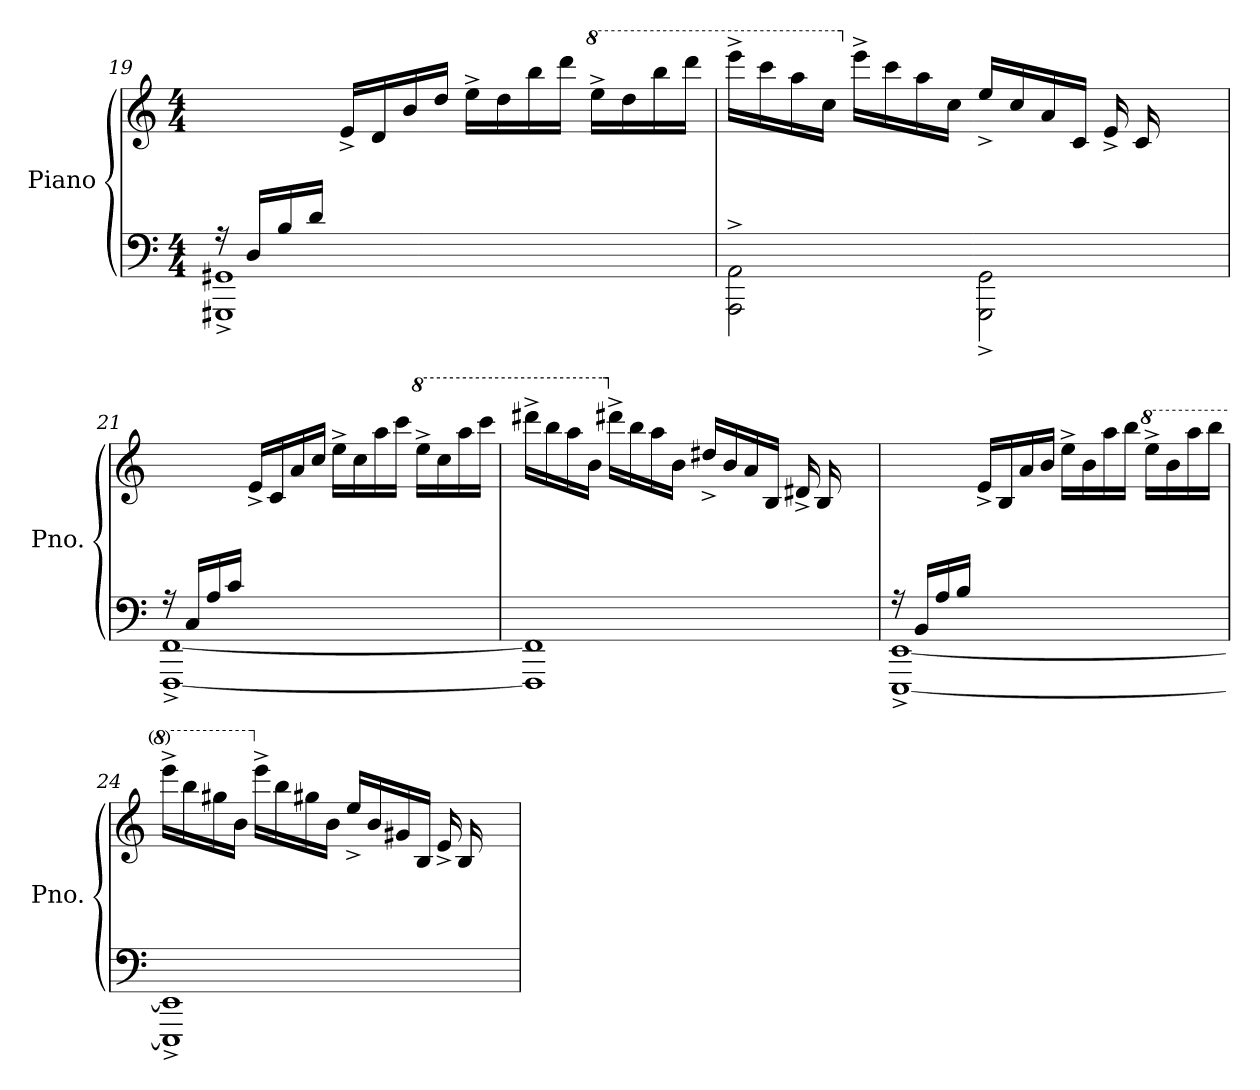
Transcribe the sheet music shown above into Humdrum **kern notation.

**kern	**kern
*part1	*part1
*staff2	*staff1
*I"Piano	*
*I'Pno.	*
*clefF4	*clefG2
*k[]	*k[]
*M4/4	*M4/4
=19	=19
*^	*
16r	1GGG#X^ 1GG#X^	4ryy
16D/LL	.	.
16B/	.	.
16d/JJ	.	.
4ryy	.	16e^/LL
.	.	16d/
.	.	16b/
.	.	16dd/JJ
2ryy	.	16ee^\LL
.	.	16dd\
.	.	16bb\
.	.	16ddd\JJ
*	*	*8va
.	.	16eee^\LL
.	.	16ddd\
.	.	16bbb\
.	.	16dddd\JJ
=20	=20	=20
*	*	*^
2.ryy	2AAA\^ 2AA\^	16eeee^\LL	2.ryy
.	.	16cccc\	.
.	.	16aaa\	.
.	.	16ccc\JJ	.
*	*	*X8va	*
.	.	16eee^\LL	.
.	.	16ccc\	.
.	.	16aa\	.
.	.	16cc\JJ	.
.	2GGG\^ 2GG\^	16ee^/LL	.
.	.	16cc/	.
.	.	16a/	.
.	.	16c/JJ	.
8ryy	.	16ryy	16e^/LL
.	.	16ryy	16c/
16A/	.	16ryy	8ryy
16C/JJ	.	16ryy	.
*	*	*v	*v
=21	=21	=21
16r	[1FFF^ [1FF^	4ryy
16C/LL	.	.
16A/	.	.
16c/JJ	.	.
4ryy	.	16e^/LL
.	.	16c/
.	.	16a/
.	.	16cc/JJ
2ryy	.	16ee^\LL
.	.	16cc\
.	.	16aa\
.	.	16ccc\JJ
*	*	*8va
.	.	16eee^\LL
.	.	16ccc\
.	.	16aaa\
.	.	16cccc\JJ
=22	=22	=22
*	*	*^
2.ryy	1FFF] 1FF]	16dddd#X^\LL	2.ryy
.	.	16bbb\	.
.	.	16aaa\	.
.	.	16bb\JJ	.
*	*	*X8va	*
.	.	16ddd#X^\LL	.
.	.	16bb\	.
.	.	16aa\	.
.	.	16b\JJ	.
.	.	16dd#X^/LL	.
.	.	16b/	.
.	.	16a/	.
.	.	16B/JJ	.
8ryy	.	16ryy	16d#X^/LL
.	.	16ryy	16B/
16A/	.	16ryy	8ryy
16BB/JJ	.	16ryy	.
*	*	*v	*v
=23	=23	=23
16r	[1EEE^ [1EE^	4ryy
16BB/LL	.	.
16A/	.	.
16B/JJ	.	.
4ryy	.	16e^/LL
.	.	16B/
.	.	16a/
.	.	16b/JJ
2ryy	.	16ee^\LL
.	.	16b\
.	.	16aa\
.	.	16bb\JJ
*	*	*8va
.	.	16eee^\LL
.	.	16bb\
.	.	16aaa\
.	.	16bbb\JJ
=24	=24	=24
*	*	*^
2.ryy	1EEE]^ 1EE]^	16eeee^\LL	2.ryy
.	.	16bbb\	.
.	.	16ggg#X\	.
.	.	16bb\JJ	.
*	*	*X8va	*
.	.	16eee^\LL	.
.	.	16bb\	.
.	.	16gg#X\	.
.	.	16b\JJ	.
.	.	16ee^/LL	.
.	.	16b/	.
.	.	16g#X/	.
.	.	16B/JJ	.
8ryy	.	16ryy	16e^/LL
.	.	16ryy	16B/
16G#X/	.	16ryy	8ryy
16BB/JJ	.	16ryy	.
*v	*v	*	*
*	*v	*v
=	=
*-	*-
